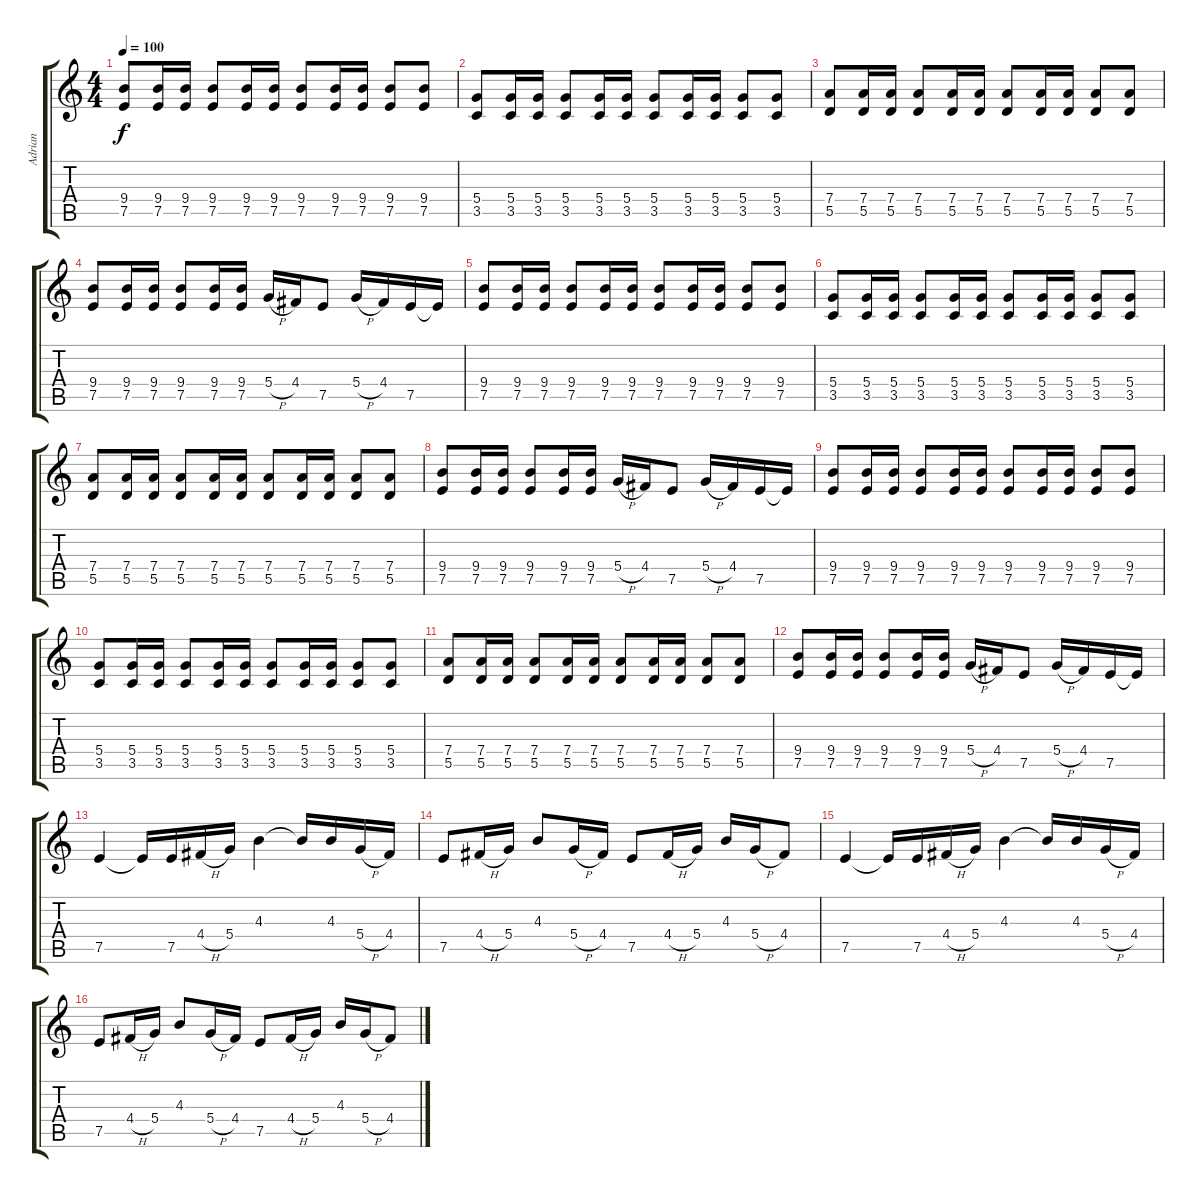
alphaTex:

\track ("Adrian" "Adrian") {instrument distortionguitar}
\staff {score tabs}
\tuning (E4 B3 G3 D3 A2 E2) {hide}
\ts (4 4)
\tempo 100
\clef g2
\ks c
(9.4 7.5).8{dy f} (9.4 7.5).16 (9.4 7.5).16 (9.4 7.5).8 (9.4 7.5).16 (9.4 7.5).16 (9.4 7.5).8 (9.4 7.5).16 (9.4 7.5).16 (9.4 7.5).8 (9.4 7.5).8 |
(5.4 3.5).8 (5.4 3.5).16 (5.4 3.5).16 (5.4 3.5).8 (5.4 3.5).16 (5.4 3.5).16 (5.4 3.5).8 (5.4 3.5).16 (5.4 3.5).16 (5.4 3.5).8 (5.4 3.5).8 |
(7.4 5.5).8 (7.4 5.5).16 (7.4 5.5).16 (7.4 5.5).8 (7.4 5.5).16 (7.4 5.5).16 (7.4 5.5).8 (7.4 5.5).16 (7.4 5.5).16 (7.4 5.5).8 (7.4 5.5).8 |
(9.4 7.5).8 (9.4 7.5).16 (9.4 7.5).16 (9.4 7.5).8 (9.4 7.5).16 (9.4 7.5).16 5.4{h}.16 4.4.16 7.5.8 5.4{h}.16 4.4.16 7.5.16 7.5{t}.16 |
(9.4 7.5).8 (9.4 7.5).16 (9.4 7.5).16 (9.4 7.5).8 (9.4 7.5).16 (9.4 7.5).16 (9.4 7.5).8 (9.4 7.5).16 (9.4 7.5).16 (9.4 7.5).8 (9.4 7.5).8 |
(5.4 3.5).8 (5.4 3.5).16 (5.4 3.5).16 (5.4 3.5).8 (5.4 3.5).16 (5.4 3.5).16 (5.4 3.5).8 (5.4 3.5).16 (5.4 3.5).16 (5.4 3.5).8 (5.4 3.5).8 |
(7.4 5.5).8 (7.4 5.5).16 (7.4 5.5).16 (7.4 5.5).8 (7.4 5.5).16 (7.4 5.5).16 (7.4 5.5).8 (7.4 5.5).16 (7.4 5.5).16 (7.4 5.5).8 (7.4 5.5).8 |
(9.4 7.5).8 (9.4 7.5).16 (9.4 7.5).16 (9.4 7.5).8 (9.4 7.5).16 (9.4 7.5).16 5.4{h}.16 4.4.16 7.5.8 5.4{h}.16 4.4.16 7.5.16 7.5{t}.16 |
(9.4 7.5).8 (9.4 7.5).16 (9.4 7.5).16 (9.4 7.5).8 (9.4 7.5).16 (9.4 7.5).16 (9.4 7.5).8 (9.4 7.5).16 (9.4 7.5).16 (9.4 7.5).8 (9.4 7.5).8 |
(5.4 3.5).8 (5.4 3.5).16 (5.4 3.5).16 (5.4 3.5).8 (5.4 3.5).16 (5.4 3.5).16 (5.4 3.5).8 (5.4 3.5).16 (5.4 3.5).16 (5.4 3.5).8 (5.4 3.5).8 |
(7.4 5.5).8 (7.4 5.5).16 (7.4 5.5).16 (7.4 5.5).8 (7.4 5.5).16 (7.4 5.5).16 (7.4 5.5).8 (7.4 5.5).16 (7.4 5.5).16 (7.4 5.5).8 (7.4 5.5).8 |
(9.4 7.5).8 (9.4 7.5).16 (9.4 7.5).16 (9.4 7.5).8 (9.4 7.5).16 (9.4 7.5).16 5.4{h}.16 4.4.16 7.5.8 5.4{h}.16 4.4.16 7.5.16 7.5{t}.16 |
7.5.4 7.5{t}.16 7.5.16 4.4{h}.16 5.4.16 4.3.4 4.3{t}.16 4.3.16 5.4{h}.16 4.4.16 |
7.5.8 4.4{h}.16 5.4.16 4.3.8 5.4{h}.16 4.4.16 7.5.8 4.4{h}.16 5.4.16 4.3.16 5.4{h}.16 4.4.8 |
7.5.4 7.5{t}.16 7.5.16 4.4{h}.16 5.4.16 4.3.4 4.3{t}.16 4.3.16 5.4{h}.16 4.4.16 |
7.5.8 4.4{h}.16 5.4.16 4.3.8 5.4{h}.16 4.4.16 7.5.8 4.4{h}.16 5.4.16 4.3.16 5.4{h}.16 4.4.8
